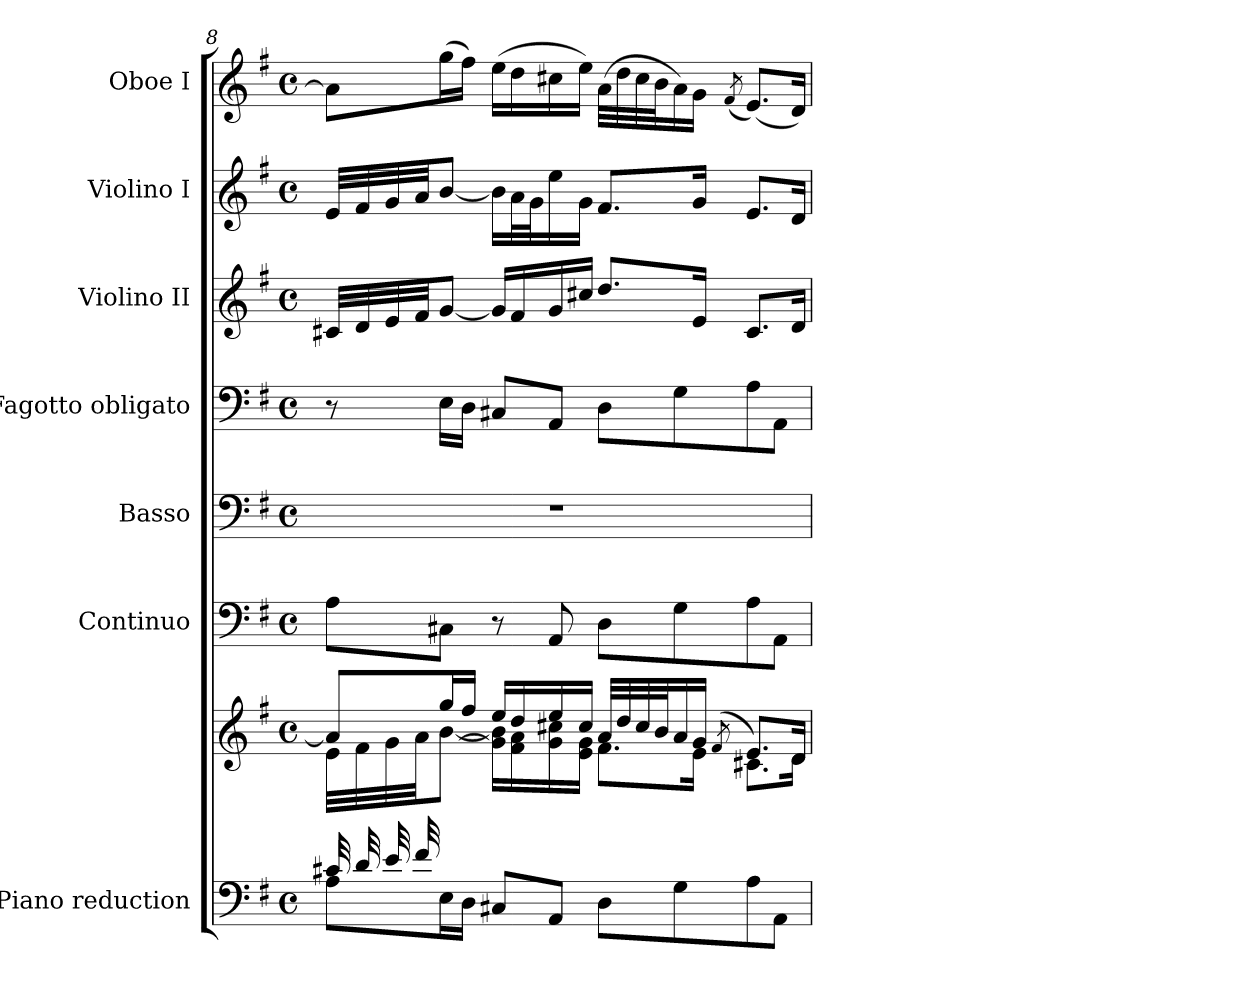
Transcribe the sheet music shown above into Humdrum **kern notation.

**kern	**kern	**kern	**kern	**kern	**kern	**kern	**kern
*part7	*part7	*part6	*part5	*part4	*part3	*part2	*part1
*staff8	*staff7	*staff6	*staff5	*staff4	*staff3	*staff2	*staff1
*I"Piano reduction	*	*I"Continuo	*I"Basso	*I"Fagotto obligato	*I"Violino II	*I"Violino I	*I"Oboe I
*I'Pno	*	*	*	*	*I'Vln	*I'Vln	*I'Ob
*clefF4	*clefG2	*clefF4	*clefF4	*clefF4	*clefG2	*clefG2	*clefG2
*k[f#]	*k[f#]	*k[f#]	*k[f#]	*k[f#]	*k[f#]	*k[f#]	*k[f#]
*M4/4	*M4/4	*M4/4	*M4/4	*M4/4	*M4/4	*M4/4	*M4/4
*met(c)	*met(c)	*met(c)	*met(c)	*met(c)	*met(c)	*met(c)	*met(c)
=8	=8	=8	=8	=8	=8	=8	=8
*^	*^	*	*	*	*	*	*
*	*	*	*^	*	*	*	*	*	*
32c#X/LLL	8A\L	8a/L]	32e\LLL	8ryy	8A\L	1r	8r	32c#X/LLL	32e/LLL	8a\L]
32d/	.	.	32f#\	.	.	.	.	32d/	32f#/	.
32e/	.	.	32g\	.	.	.	.	32e/	32g/	.
32f#/JJ	.	.	32a\JJ	.	.	.	.	32f#/JJ	32a/JJ	.
2..ryy	16E\L	16gg/L	[>8b\J	[8g\J	8C#X\J	.	16E\LL	[8g/J	[8b/J	(16gg\L
.	16D\JJ	16ff#/JJ	.	.	.	.	16D\JJ	.	.	16ff#\JJ)
.	8C#X/L	16ee/LL	16g\] 16b\]LL	4ryy	8r	.	8C#X/L	16g/LL]	16b\LL]	(16ee\LL
.	.	16dd/	16f#\ 16a\	.	.	.	.	16f#/	32a\L	16dd\
.	.	.	.	.	.	.	.	.	32g\J	.
.	8AA/J	16ee/	16g\ 16cc#X\	.	8AA/	.	8AA/J	16g/	16ee\	16cc#X\
.	.	16cc#/JJ	16e\ 16g\JJ	.	.	.	.	16cc#X/JJ	16g\JJ	16ee\JJ)
.	8D\L	32a/LLL	8.f#\L	2ryy	8D\L	.	8D\L	8.dd/L	8.f#/L	(32a\LLL
.	.	32dd/	.	.	.	.	.	.	.	32dd\
.	.	32cc#/	.	.	.	.	.	.	.	32cc#\
.	.	32b/J	.	.	.	.	.	.	.	32b\J
.	8G\	16a/	.	.	8G\	.	8G\	.	.	16a\)
.	.	16g/JJ	16e\Jk	.	.	.	.	16e/Jk	16g/Jk	16g\JJ
.	.	(>8qf#/	.	.	.	.	.	.	.	(8qf#/
.	8A\	8.e/L)	8.c#X\L	.	8A\	.	8A\	8.c#/L	8.e/L	(8.e/L)
.	8AA\J	.	.	.	8AA\J	.	8AA\J	.	.	.
.	.	16d/Jk	16d\Jk	.	.	.	.	16d/Jk	16d/Jk	16d/Jk)
*v	*v	*	*	*	*	*	*	*	*	*
*	*v	*v	*v	*	*	*	*	*	*
=	=	=	=	=	=	=	=
*-	*-	*-	*-	*-	*-	*-	*-
